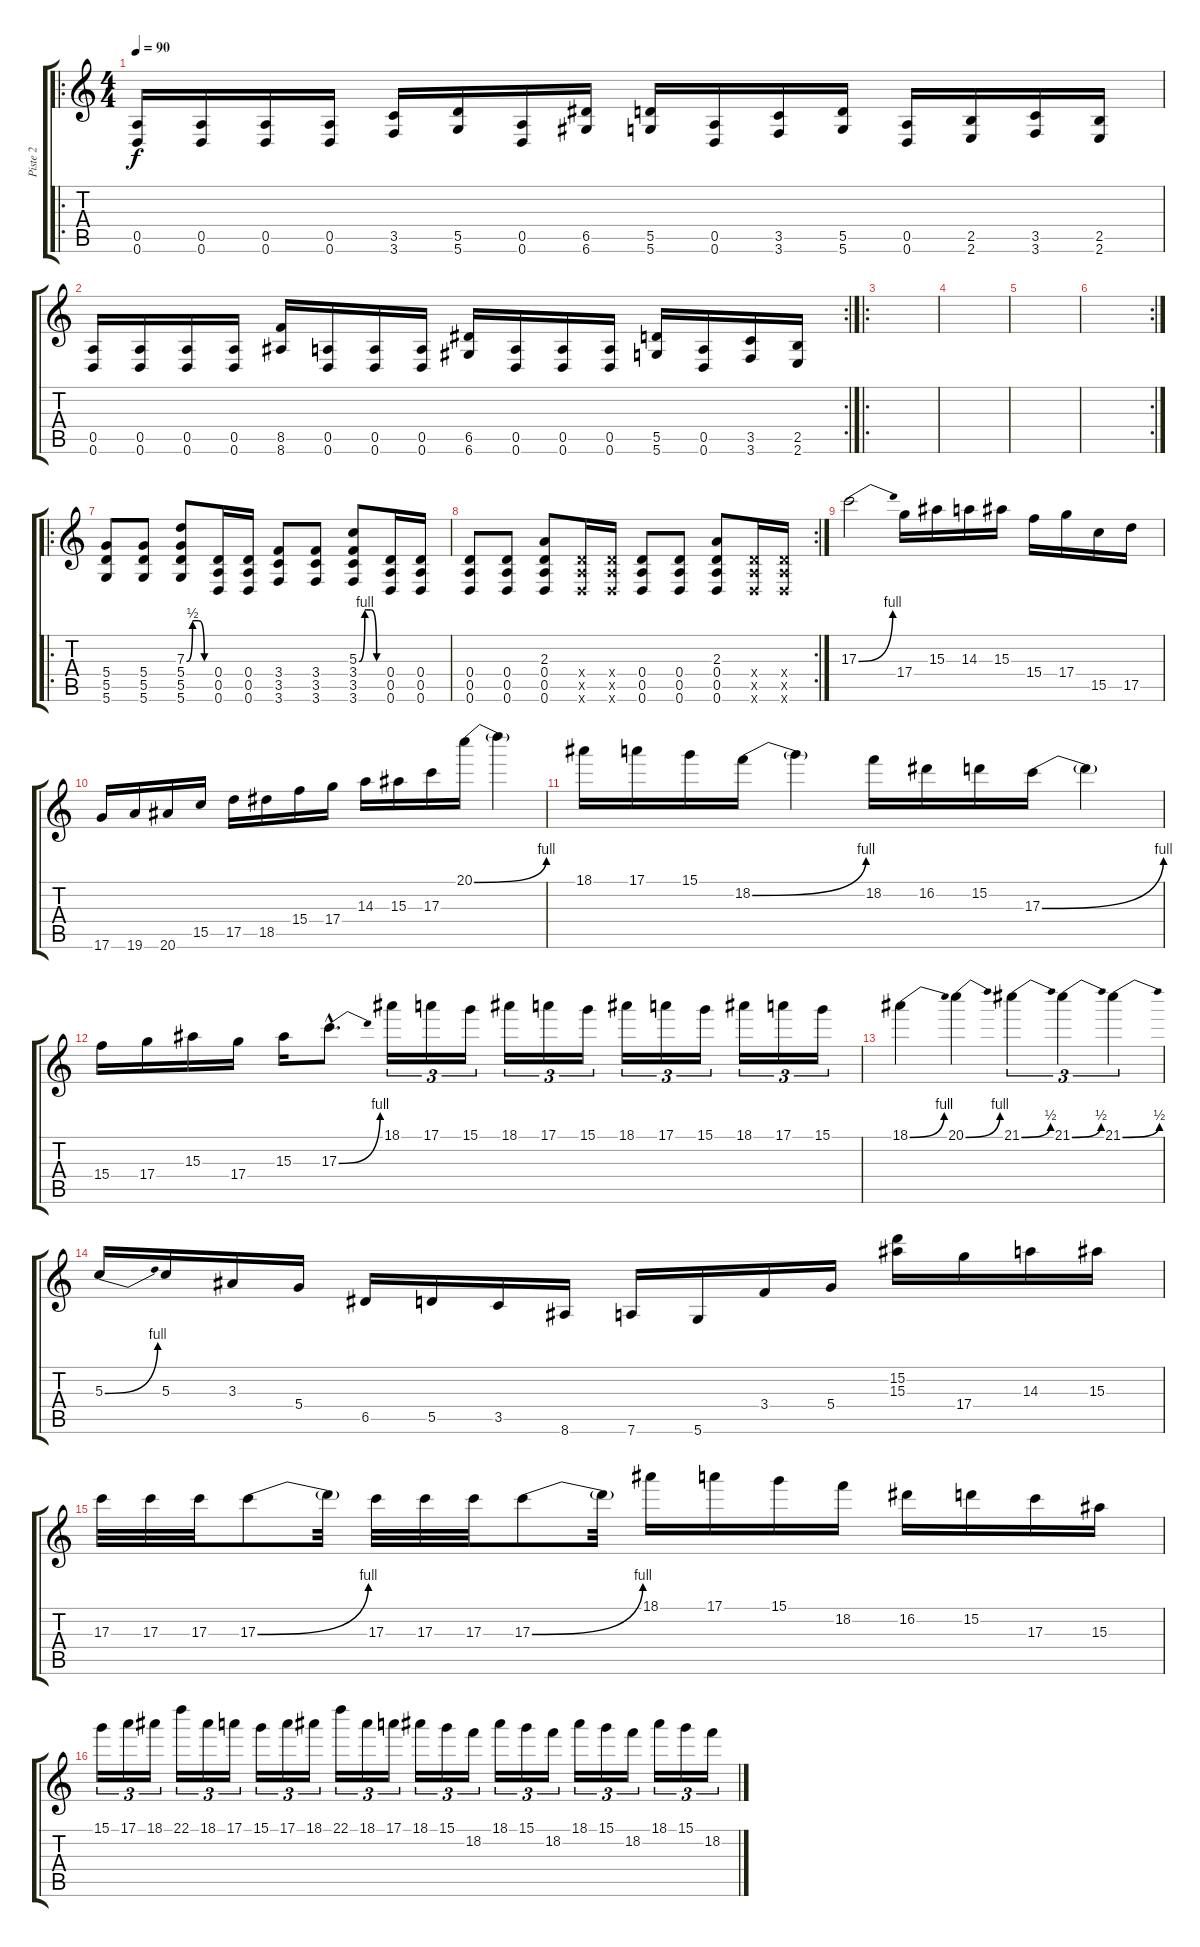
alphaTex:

\track ("Piste 2" "Piste 2") {instrument overdrivenguitar}
\staff {score tabs}
\tuning (E4 B3 G3 D3 A2 D2) {hide}
\ro
\ts (4 4)
\tempo 90
\clef g2
\ks c
(0.5 0.6).16{dy f} (0.5 0.6).16 (0.5 0.6).16 (0.5 0.6).16 (3.5 3.6).16 (5.5 5.6).16 (0.5 0.6).16 (6.5 6.6).16 (5.5 5.6).16 (0.5 0.6).16 (3.5 3.6).16 (5.5 5.6).16 (0.5 0.6).16 (2.5 2.6).16 (3.5 3.6).16 (2.5 2.6).16 |
\rc 2
(0.5 0.6).16 (0.5 0.6).16 (0.5 0.6).16 (0.5 0.6).16 (8.5 8.6).16 (0.5 0.6).16 (0.5 0.6).16 (0.5 0.6).16 (6.5 6.6).16 (0.5 0.6).16 (0.5 0.6).16 (0.5 0.6).16 (5.5 5.6).16 (0.5 0.6).16 (3.5 3.6).16 (2.5 2.6).16 |
\ro
|
|
|
\rc 2
|
\ro
(5.4 5.5 5.6).8 (5.4 5.5 5.6).8 (7.3{be (custom 0 0 15 2 30 2 45 0 60 0)} 5.4 5.5 5.6).8 (0.4 0.5 0.6).16 (0.4 0.5 0.6).16 (3.4 3.5 3.6).8 (3.4 3.5 3.6).8 (5.3{be (custom 0 0 15 4 30 4 45 0 60 0)} 3.4 3.5 3.6).8 (0.4 0.5 0.6).16 (0.4 0.5 0.6).16 |
\rc 2
(0.4 0.5 0.6).8 (0.4 0.5 0.6).8 (2.3 0.4 0.5 0.6).8 (0.4{x} 0.5{x} 0.6{x}).16 (0.4{x} 0.5{x} 0.6{x}).16 (0.4 0.5 0.6).8 (0.4 0.5 0.6).8 (2.3 0.4 0.5 0.6).8 (0.4{x} 0.5{x} 0.6{x}).16 (0.4{x} 0.5{x} 0.6{x}).16 |
17.3{be (bend 0 0 60 4)}.2{volume 10} 17.4.16 15.3.16 14.3.16 15.3.16 15.4.16 17.4.16 15.5.16 17.5.16 |
17.6.16 19.6.16 20.6.16 15.5.16 17.5.16 18.5.16 15.4.16 17.4.16 14.3.16 15.3.16 17.3.16 20.1{be (bend 0 0 60 4)}.16 20.1{t}.4 |
18.1.16 17.1.16 15.1.16 18.2{be (bend 0 0 60 4)}.16 18.2{t}.4 18.2.16 16.2.16 15.2.16 17.3{be (bend 0 0 60 4)}.16 17.3{t}.4 |
15.4.16 17.4.16 15.3.16 17.4.16 15.3.16 17.3{be (bend 0 0 60 4) hac}.8{d} 18.1.16{tu (3 2)} 17.1.16{tu (3 2)} 15.1.16{tu (3 2)} 18.1.16{tu (3 2)} 17.1.16{tu (3 2)} 15.1.16{tu (3 2)} 18.1.16{tu (3 2)} 17.1.16{tu (3 2)} 15.1.16{tu (3 2)} 18.1.16{tu (3 2)} 17.1.16{tu (3 2)} 15.1.16{tu (3 2)} |
18.1{be (bend 0 0 60 4)}.4 20.1{be (bend 0 0 60 4)}.4 21.1{be (bend 0 0 60 2)}.4{tu (3 2)} 21.1{be (bend 0 0 60 2)}.4{tu (3 2)} 21.1{be (bend 0 0 60 2)}.4{tu (3 2)} |
5.3{be (bend 0 0 60 4)}.16 5.3.16 3.3.16 5.4.16 6.5.16 5.5.16 3.5.16 8.6.16 7.6.16 5.6.16 3.4.16 5.4.16 (15.2 15.3).16 17.4.16 14.3.16 15.3.16 |
17.3.32 17.3.32 17.3.32 17.3{be (bend 0 0 60 4)}.8 17.3{t}.32 17.3.32 17.3.32 17.3.32 17.3{be (bend 0 0 60 4)}.8 17.3{t}.32 18.1.16 17.1.16 15.1.16 18.2.16 16.2.16 15.2.16 17.3.16 15.3.16 |
15.1.16{tu (3 2)} 17.1.16{tu (3 2)} 18.1.16{tu (3 2)} 22.1.16{tu (3 2)} 18.1.16{tu (3 2)} 17.1.16{tu (3 2)} 15.1.16{tu (3 2)} 17.1.16{tu (3 2)} 18.1.16{tu (3 2)} 22.1.16{tu (3 2)} 18.1.16{tu (3 2)} 17.1.16{tu (3 2)} 18.1.16{tu (3 2)} 15.1.16{tu (3 2)} 18.2.16{tu (3 2)} 18.1.16{tu (3 2)} 15.1.16{tu (3 2)} 18.2.16{tu (3 2)} 18.1.16{tu (3 2)} 15.1.16{tu (3 2)} 18.2.16{tu (3 2)} 18.1.16{tu (3 2)} 15.1.16{tu (3 2)} 18.2.16{tu (3 2)}
